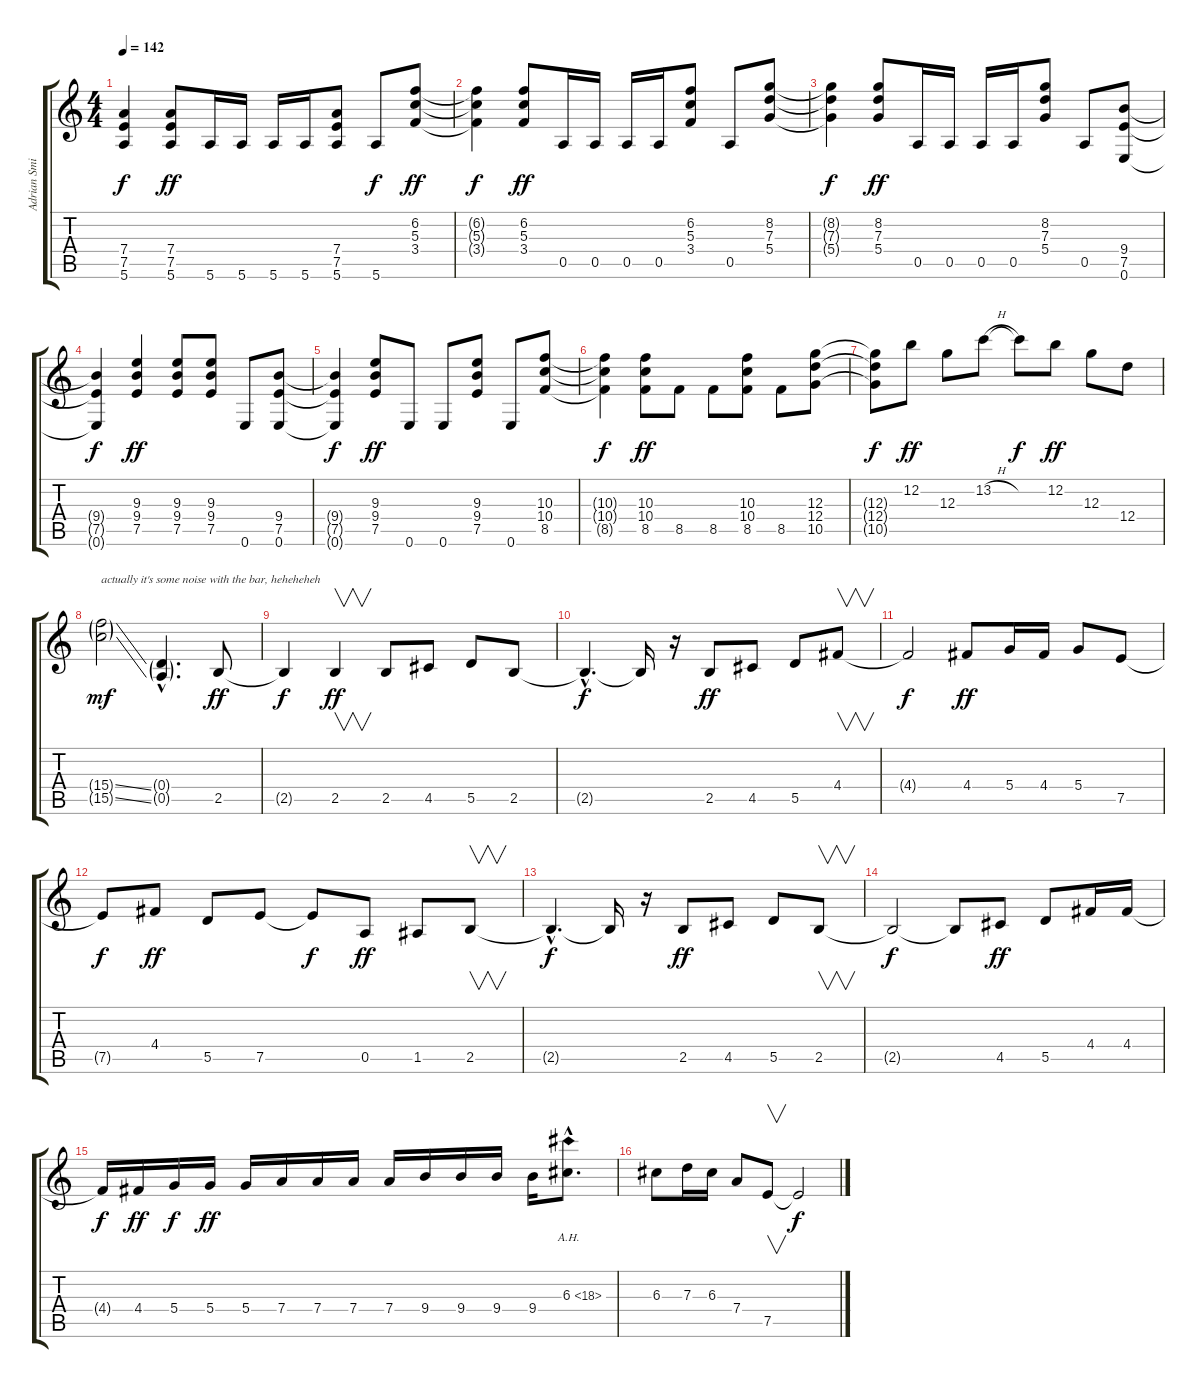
\track ("Adrian Smith" "Adrian Smi") {instrument overdrivenguitar}
\staff {score tabs}
\tuning (E4 B3 G3 D3 A2 E2) {hide}
\ts (4 4)
\tempo 142
\clef g2
\ks c
(7.4{t} 7.5{t} 5.6{t}).4{dy f} (7.4 7.5 5.6).8{dy ff} 5.6.16 5.6.16 5.6.16 5.6.16 (7.4 7.5 5.6).8 5.6.8{dy f} (6.2 5.3 3.4).8{dy ff} |
(6.2{t} 5.3{t} 3.4{t}).4{dy f} (6.2 5.3 3.4).8{dy ff} 0.5.16 0.5.16 0.5.16 0.5.16 (6.2 5.3 3.4).8 0.5.8 (8.2 7.3 5.4).8 |
(8.2{t} 7.3{t} 5.4{t}).4{dy f} (8.2 7.3 5.4).8{dy ff} 0.5.16 0.5.16 0.5.16 0.5.16 (8.2 7.3 5.4).8 0.5.8 (9.4 7.5 0.6).8 |
(9.4{t} 7.5{t} 0.6{t}).4{dy f} (9.3 9.4 7.5).4{dy ff} (9.3 9.4 7.5).8 (9.3 9.4 7.5).8 0.6.8 (9.4 7.5 0.6).8 |
(9.4{t} 7.5{t} 0.6{t}).4{dy f} (9.3 9.4 7.5).8{dy ff} 0.6.8 0.6.8 (9.3 9.4 7.5).8 0.6.8 (10.3 10.4 8.5).8 |
(10.3{t} 10.4{t} 8.5{t}).4{dy f} (10.3 10.4 8.5).8{dy ff} 8.5.8 8.5.8 (10.3 10.4 8.5).8 8.5.8 (12.3 12.4 10.5).8 |
(12.3{t} 12.4{t} 10.5{t}).8{dy f} 12.2.8{dy ff} 12.3.8 13.2{h}.8 13.2{t}.8{dy f} 12.2.8{dy ff} 12.3.8 12.4.8 |
(15.4{ss g} 15.5{ss g}).2{txt "actually it's some noise with the bar, heheheheh" dy mf} (0.4{g hac} 0.5{g hac}).4{d} 2.5.8{dy ff} |
2.5{t}.4{dy f} 2.5.4{v dy ff} 2.5.8 4.5.8 5.5.8 2.5.8 |
2.5{hac t}.4{d dy f} 2.5{t}.16 r.16 2.5.8{dy ff} 4.5.8 5.5.8 4.4.8{v} |
4.4{t}.2{dy f} 4.4.8{dy ff} 5.4.16 4.4.16 5.4.8 7.5.8 |
7.5{t}.8{dy f} 4.4.8{dy ff} 5.5.8 7.5.8 7.5{t}.8{dy f} 0.5.8{dy ff} 1.5.8 2.5.8{v} |
2.5{hac t}.4{d dy f} 2.5{t}.16 r.16 2.5.8{dy ff} 4.5.8 5.5.8 2.5.8{v} |
2.5{t}.2{dy f} 2.5{t}.8 4.5.8{dy ff} 5.5.8 4.4.16 4.4.16 |
4.4{t}.16{dy f} 4.4.16{dy ff} 5.4.16{dy f} 5.4.16{dy ff} 5.4.16 7.4.16 7.4.16 7.4.16 7.4.16 9.4.16 9.4.16 9.4.16 9.4.16 6.3{ah 12 hac}.8{d} |
6.3.8 7.3.16 6.3.16 7.4.8 7.5.8{v} 7.5{t}.2{dy f}
